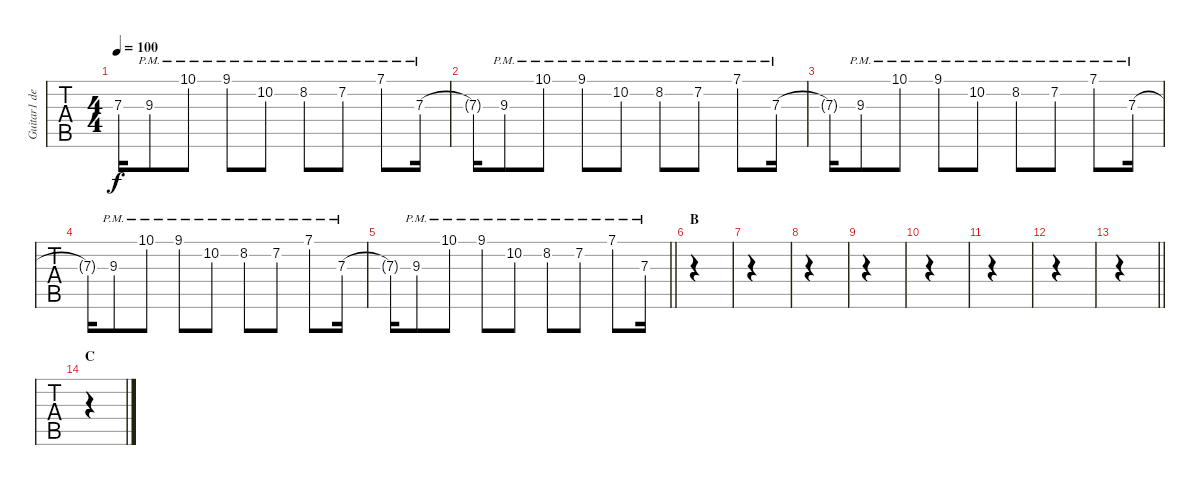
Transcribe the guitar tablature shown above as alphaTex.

\track ("Guitar1 delay" "Guitar1 de") {instrument overdrivenguitar}
\staff {tabs}
\tuning (E4 B3 G3 D3 A2 D2) {hide}
\ts (4 4)
\tempo 100
\clef g2
\ks bminor
7.3{t}.16{dy f} 9.3{pm}.8 10.1{pm}.8 9.1{pm}.8 10.2{pm}.8 8.2{pm}.8 7.2{pm}.8 7.1{pm}.8 7.3{pm}.16 |
7.3{t}.16 9.3{pm}.8 10.1{pm}.8 9.1{pm}.8 10.2{pm}.8 8.2{pm}.8 7.2{pm}.8 7.1{pm}.8 7.3{pm}.16 |
7.3{t}.16 9.3{pm}.8 10.1{pm}.8 9.1{pm}.8 10.2{pm}.8 8.2{pm}.8 7.2{pm}.8 7.1{pm}.8 7.3{pm}.16 |
7.3{t}.16 9.3{pm}.8 10.1{pm}.8 9.1{pm}.8 10.2{pm}.8 8.2{pm}.8 7.2{pm}.8 7.1{pm}.8 7.3{pm}.16 |
\barLineRight lightlight
7.3{t}.16 9.3{pm}.8 10.1{pm}.8 9.1{pm}.8 10.2{pm}.8 8.2{pm}.8 7.2{pm}.8 7.1{pm}.8 7.3{pm}.16 |
\section ("" "B")
|
|
|
|
|
|
|
\barLineRight lightlight
|
\section ("" "C")
